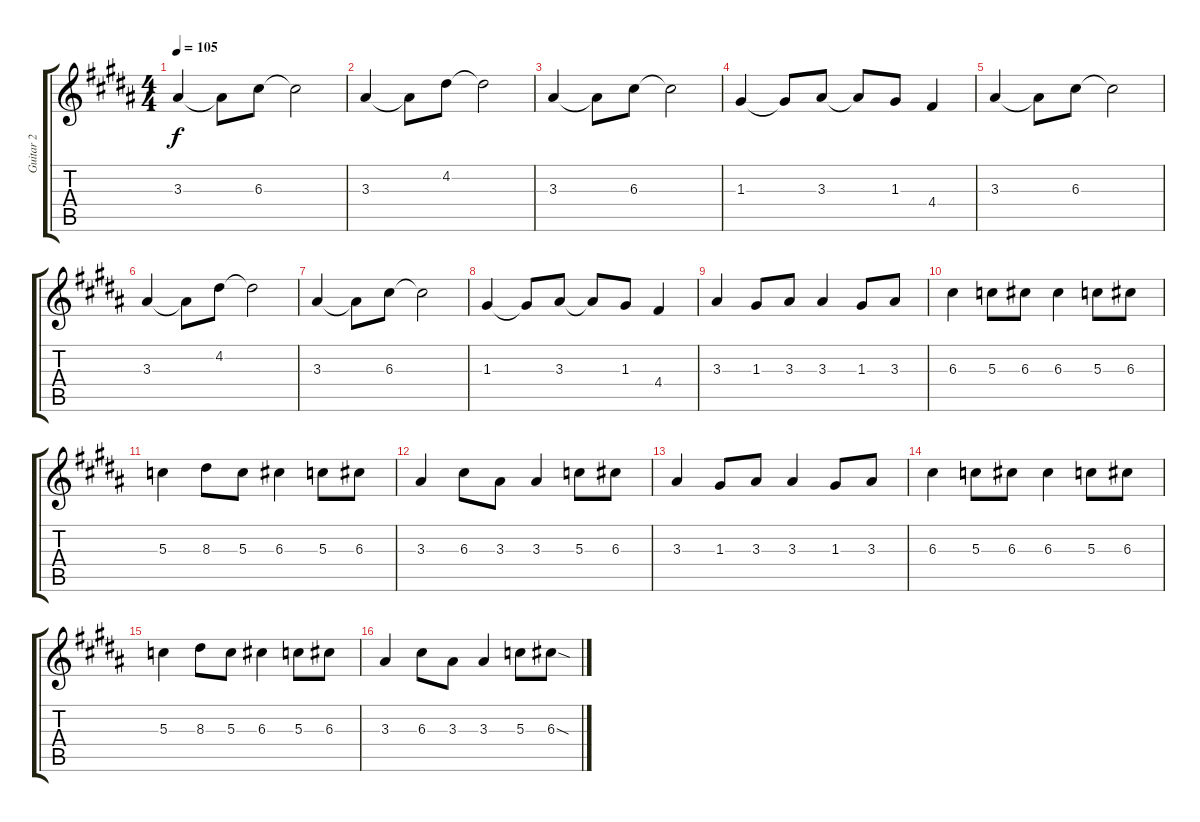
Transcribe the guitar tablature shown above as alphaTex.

\track ("Guitar 2" "Guitar 2") {instrument distortionguitar}
\staff {score tabs}
\tuning (E4 B3 G3 D3 A2 D2) {hide}
\ts (4 4)
\tempo 105
\clef g2
\ks b
3.3.4{dy f} 3.3{t}.8 6.3.8 6.3{t}.2 |
3.3.4 3.3{t}.8 4.2.8 4.2{t}.2 |
3.3.4 3.3{t}.8 6.3.8 6.3{t}.2 |
1.3.4 1.3{t}.8 3.3.8 3.3{t}.8 1.3.8 4.4.4 |
3.3.4 3.3{t}.8 6.3.8 6.3{t}.2 |
3.3.4 3.3{t}.8 4.2.8 4.2{t}.2 |
3.3.4 3.3{t}.8 6.3.8 6.3{t}.2 |
1.3.4 1.3{t}.8 3.3.8 3.3{t}.8 1.3.8 4.4.4 |
3.3.4 1.3.8 3.3.8 3.3.4 1.3.8 3.3.8 |
6.3.4 5.3.8 6.3.8 6.3.4 5.3.8 6.3.8 |
5.3.4 8.3.8 5.3.8 6.3.4 5.3.8 6.3.8 |
3.3.4 6.3.8 3.3.8 3.3.4 5.3.8 6.3.8 |
3.3.4 1.3.8 3.3.8 3.3.4 1.3.8 3.3.8 |
6.3.4 5.3.8 6.3.8 6.3.4 5.3.8 6.3.8 |
5.3.4 8.3.8 5.3.8 6.3.4 5.3.8 6.3.8 |
3.3.4 6.3.8 3.3.8 3.3.4 5.3.8 6.3{sod}.8
